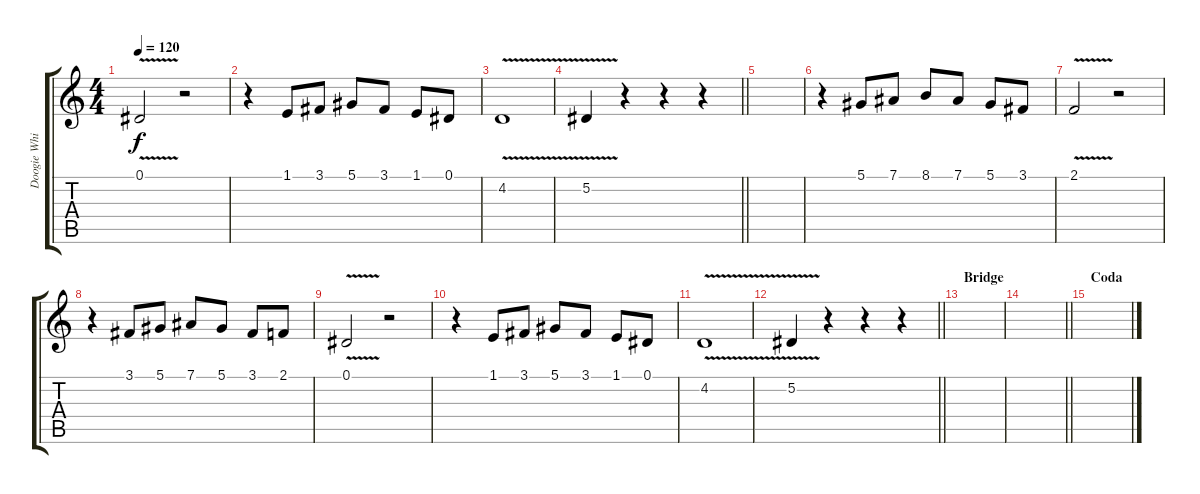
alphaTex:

\track ("Doogie White" "Doogie Whi") {instrument lead2sawtooth}
\staff {score tabs}
\tuning (Eb4 Bb3 Gb3 Db3 Ab2 Eb2) {hide}
\ts (4 4)
\tempo 120
\clef g2
\ks c
0.1{v}.2{dy f} r.2 |
r.4 1.1.8 3.1.8 5.1.8 3.1.8 1.1.8 0.1.8 |
4.2{v}.1 |
\barLineRight lightlight
5.2{v}.4 r.4 r.4 r.4 |
|
r.4 5.1.8 7.1.8 8.1.8 7.1.8 5.1.8 3.1.8 |
2.1{v}.2 r.2 |
r.4 3.1.8 5.1.8 7.1.8 5.1.8 3.1.8 2.1.8 |
0.1{v}.2 r.2 |
r.4 1.1.8 3.1.8 5.1.8 3.1.8 1.1.8 0.1.8 |
4.2{v}.1 |
\barLineRight lightlight
5.2{v}.4 r.4 r.4 r.4 |
\section ("" "Bridge")
|
\barLineRight lightlight
|
\section ("" "Coda")
